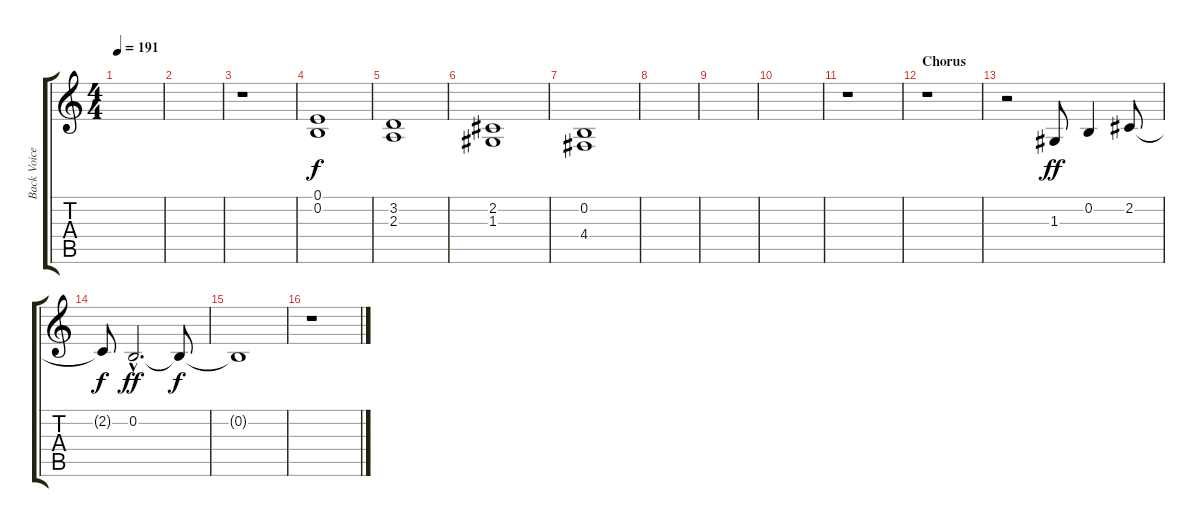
\track ("Back Voices (Mike Dirnt)" "Back Voice") {instrument seashore}
\staff {score tabs}
\tuning (E4 B3 G3 D3 A2 E2) {hide}
\ts (4 4)
\tempo 191
\clef g2
\ks c
|
|
r.1 |
(0.1 0.2).1 |
(3.2 2.3).1 |
(2.2 1.3).1 |
(0.2 4.4).1 |
|
|
|
r.1 |
\section ("" "Chorus")
r.1 |
r.2 1.3.8{dy ff} 0.2.4 2.2.8 |
2.2{t}.8{dy f} 0.2{hac}.2{d dy ff} 0.2{t}.8{dy f} |
0.2{t}.1 |
r.1
